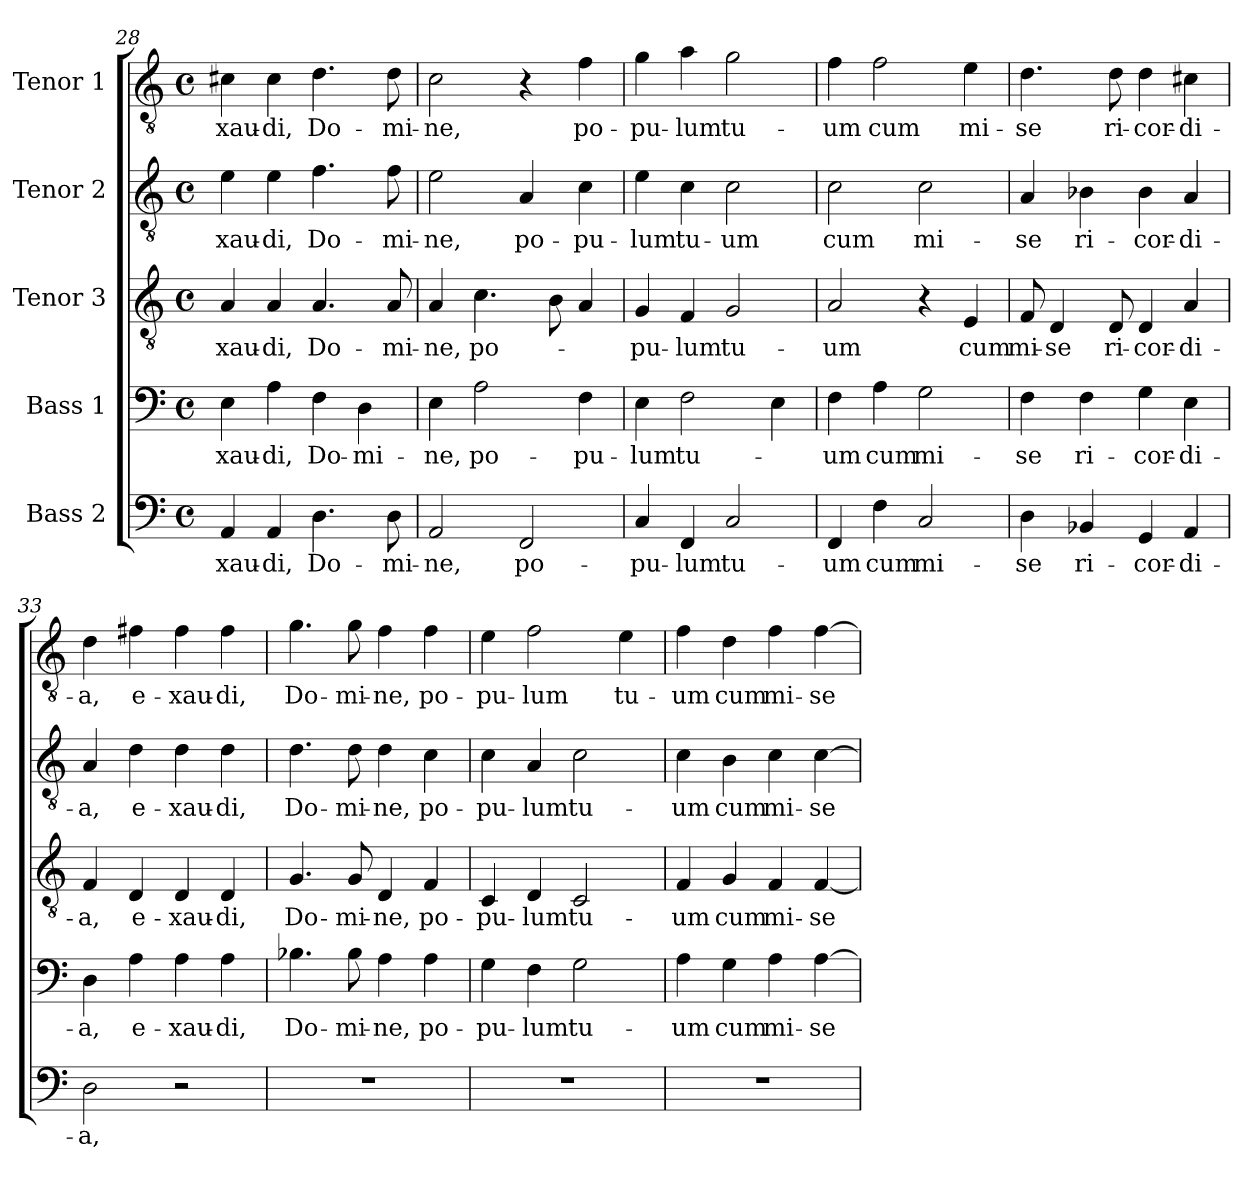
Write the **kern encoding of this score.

**kern	**text	**kern	**text	**kern	**text	**kern	**text	**kern	**text
*part5	*part5	*part4	*part4	*part3	*part3	*part2	*part2	*part1	*part1
*staff5	*staff5	*staff4	*staff4	*staff3	*staff3	*staff2	*staff2	*staff1	*staff1
*I"Bass 2	*	*I"Bass 1	*	*I"Tenor 3	*	*I"Tenor 2	*	*I"Tenor 1	*
!!LO:PB:g=z
*clefF4	*	*clefF4	*	*clefGv2	*	*clefGv2	*	*clefGv2	*
*k[]	*	*k[]	*	*k[]	*	*k[]	*	*k[]	*
*C:	*	*C:	*	*C:	*	*C:	*	*C:	*
*M4/4	*	*M4/4	*	*M4/4	*	*M4/4	*	*M4/4	*
*met(c)	*	*met(c)	*	*met(c)	*	*met(c)	*	*met(c)	*
=28	=28	=28	=28	=28	=28	=28	=28	=28	=28
4AA/	-xau-	4E\	-xau-	4A/	-xau-	4e\	-xau-	4c#X\	-xau-
4AA/	-di,	4A\	-di,	4A/	-di,	4e\	-di,	4c#\	-di,
4.D\	Do-	4F\	Do-	4.A/	Do-	4.f\	Do-	4.d\	Do-
.	.	4D\	-mi-	.	.	.	.	.	.
8D\	-mi-	.	.	8A/	-mi-	8f\	-mi-	8d\	-mi-
=29	=29	=29	=29	=29	=29	=29	=29	=29	=29
2AA/	-ne,	4E\	-ne,	4A/	-ne,	2e\	-ne,	2c\	-ne,
.	.	2A\	po-	4.c\	po-	.	.	.	.
2FF/	po-	.	.	.	.	4A/	po-	4r	.
.	.	.	.	8B\	.	.	.	.	.
.	.	4F\	-pu-	4A/	.	4c\	-pu-	4f\	po-
=30	=30	=30	=30	=30	=30	=30	=30	=30	=30
4C/	-pu-	4E\	-lum	4G/	-pu-	4e\	-lum	4g\	-pu-
4FF/	-lum	2F\	tu-	4F/	-lum	4c\	tu-	4a\	-lum
2C/	tu-	.	.	2G/	tu-	2c\	-um	2g\	tu-
.	.	4E\	.	.	.	.	.	.	.
=31	=31	=31	=31	=31	=31	=31	=31	=31	=31
4FF/	-um	4F\	-um	2A/	-um	2c\	cum	4f\	-um
4F\	cum	4A\	cum	.	.	.	.	2f\	cum
2C/	mi-	2G\	mi-	4r	.	2c\	mi-	.	.
.	.	.	.	4E/	cum	.	.	4e\	mi-
=32	=32	=32	=32	=32	=32	=32	=32	=32	=32
4D\	-se	4F\	-se	8F/	mi-	4A/	-se	4.d\	-se
.	.	.	.	4D/	-se	.	.	.	.
4BB-X/	ri-	4F\	ri-	.	.	4B-X\	ri-	.	.
.	.	.	.	8D/	ri-	.	.	8d\	ri-
4GG/	-cor-	4G\	-cor-	4D/	-cor-	4B-\	-cor-	4d\	-cor-
4AA/	-di-	4E\	-di-	4A/	-di-	4A/	-di-	4c#X\	-di-
=33	=33	=33	=33	=33	=33	=33	=33	=33	=33
2D\	-a,	4D\	a,	4F/	a,	4A/	a,	4d\	-a,
.	.	4A\	e-	4D/	e-	4d\	e-	4f#X\	e-
2r	.	4A\	-xau-	4D/	-xau-	4d\	-xau-	4f#\	-xau-
.	.	4A\	-di,	4D/	-di,	4d\	-di,	4f#\	-di,
!!LO:LB:g=z
=34	=34	=34	=34	=34	=34	=34	=34	=34	=34
1r	.	4.B-X\	Do-	4.G/	Do-	4.d\	Do-	4.g\	Do-
.	.	8B-\	-mi-	8G/	-mi-	8d\	-mi-	8g\	-mi-
.	.	4A\	-ne,	4D/	-ne,	4d\	-ne,	4f\	-ne,
.	.	4A\	po-	4F/	po-	4c\	po-	4f\	po-
=35	=35	=35	=35	=35	=35	=35	=35	=35	=35
1r	.	4G\	-pu-	4C/	-pu-	4c\	-pu-	4e\	-pu-
.	.	4F\	-lum	4D/	-lum	4A/	-lum	2f\	-lum
.	.	2G\	tu-	2C/	tu-	2c\	tu-	.	.
.	.	.	.	.	.	.	.	4e\	tu-
=36	=36	=36	=36	=36	=36	=36	=36	=36	=36
1r	.	4A\	um	4F/	um	4c\	um	4f\	-um
.	.	4G\	cum	4G/	cum	4B\	cum	4d\	cum
.	.	4A\	mi-	4F/	mi-	4c\	mi-	4f\	mi-
.	.	[4A\	-se	[4F/	-se	[4c\	-se	[4f\	-se
=	=	=	=	=	=	=	=	=	=
*-	*-	*-	*-	*-	*-	*-	*-	*-	*-
